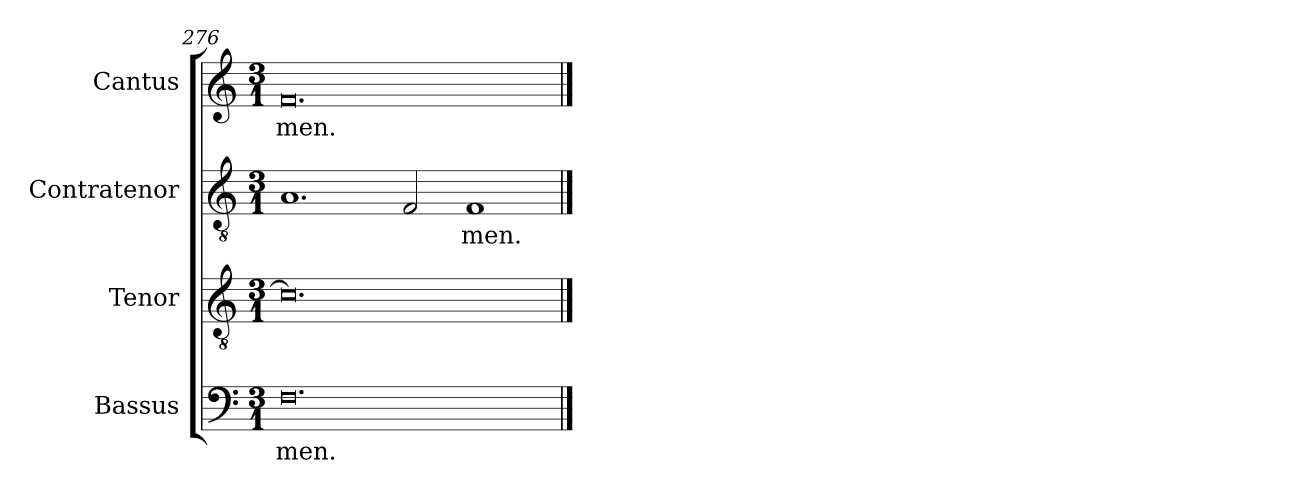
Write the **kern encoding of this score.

**kern	**text	**kern	**kern	**text	**kern	**text
*part4	*part4	*part3	*part2	*part2	*part1	*part1
*staff4	*staff4	*staff3	*staff2	*staff2	*staff1	*staff1
*I"Bassus	*	*I"Tenor	*I"Contratenor	*	*I"Cantus	*
*I'B	*	*I'T	*I'Ct	*	*I'Cn	*
*clefF4	*	*clefGv2	*clefGv2	*	*clefG2	*
*k[]	*	*k[]	*k[]	*	*k[]	*
*M3/1	*	*M3/1	*M3/1	*	*M3/1	*
=276	=276	=276	=276	=276	=276	=276
0.F	-men.	0.c]	1.A	.	0.f	-men.
.	.	.	2F/	.	.	.
.	.	.	1F	-men.	.	.
==	==	==	==	==	==	==
*-	*-	*-	*-	*-	*-	*-
